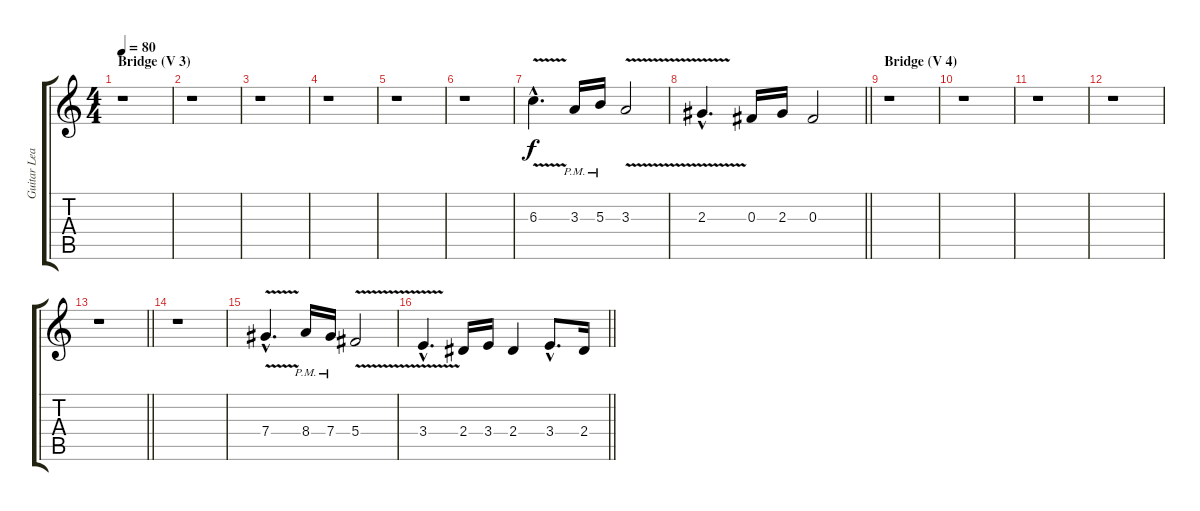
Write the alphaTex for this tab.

\track ("Guitar Lead 1" "Guitar Lea") {instrument overdrivenguitar}
\staff {score tabs}
\tuning (Eb4 Bb3 Gb3 Db3 Ab2 Eb2) {hide}
\ts (4 4)
\section ("" "Bridge (V 3)")
\tempo 80
\clef g2
\ks c
r.1{dy f} |
r.1 |
r.1 |
r.1 |
r.1 |
r.1 |
6.3{v hac}.4{d} 3.3{pm}.16 5.3{pm}.16 3.3{v}.2 |
\barLineRight lightlight
2.3{v hac}.4{d} 0.3.16 2.3.16 0.3.2 |
\section ("" "Bridge (V 4)")
r.1 |
r.1 |
r.1 |
r.1 |
\barLineRight lightlight
r.1 |
r.1 |
7.4{v hac}.4{d} 8.4{pm}.16 7.4{pm}.16 5.4{v}.2 |
\barLineRight lightlight
3.4{v hac}.4{d} 2.4.16 3.4.16 2.4.4 3.4{hac}.8{d} 2.4.16
